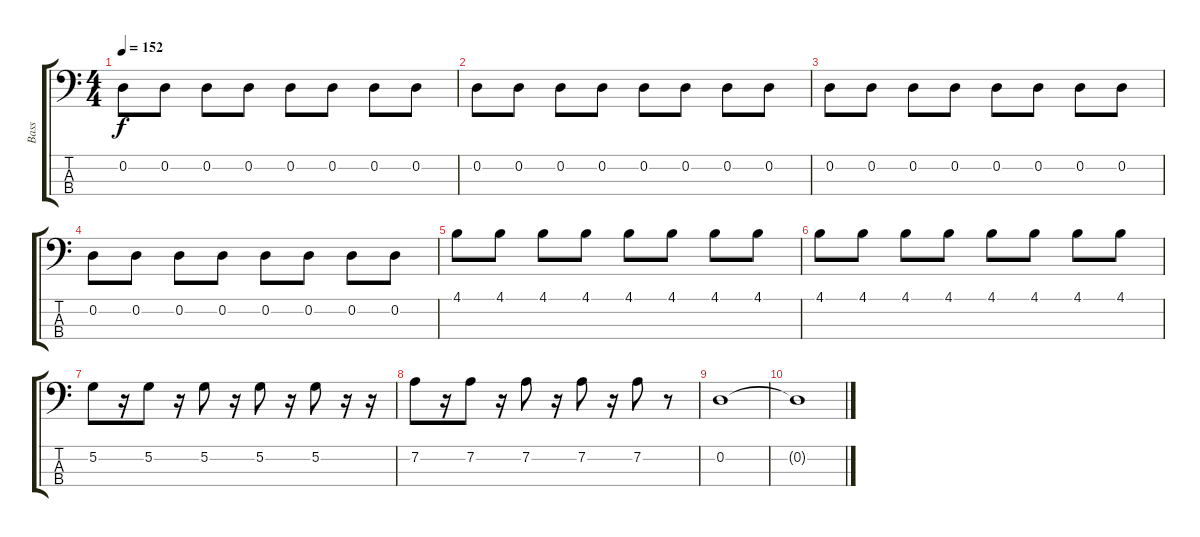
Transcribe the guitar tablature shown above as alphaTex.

\track ("Bass" "Bass") {instrument electricbasspick}
\staff {score tabs}
\tuning (G2 D2 A1 E1) {hide}
\ts (4 4)
\tempo 152
\clef f4
\ks c
0.2.8{dy f} 0.2.8 0.2.8 0.2.8 0.2.8 0.2.8 0.2.8 0.2.8 |
0.2.8 0.2.8 0.2.8 0.2.8 0.2.8 0.2.8 0.2.8 0.2.8 |
0.2.8 0.2.8 0.2.8 0.2.8 0.2.8 0.2.8 0.2.8 0.2.8 |
0.2.8 0.2.8 0.2.8 0.2.8 0.2.8 0.2.8 0.2.8 0.2.8 |
4.1.8 4.1.8 4.1.8 4.1.8 4.1.8 4.1.8 4.1.8 4.1.8 |
4.1.8 4.1.8 4.1.8 4.1.8 4.1.8 4.1.8 4.1.8 4.1.8 |
5.2.8 r.16 5.2.8 r.16 5.2.8 r.16 5.2.8 r.16 5.2.8 r.16 r.16 |
7.2.8 r.16 7.2.8 r.16 7.2.8 r.16 7.2.8 r.16 7.2.8 r.8 |
0.2.1 |
0.2{t}.1
